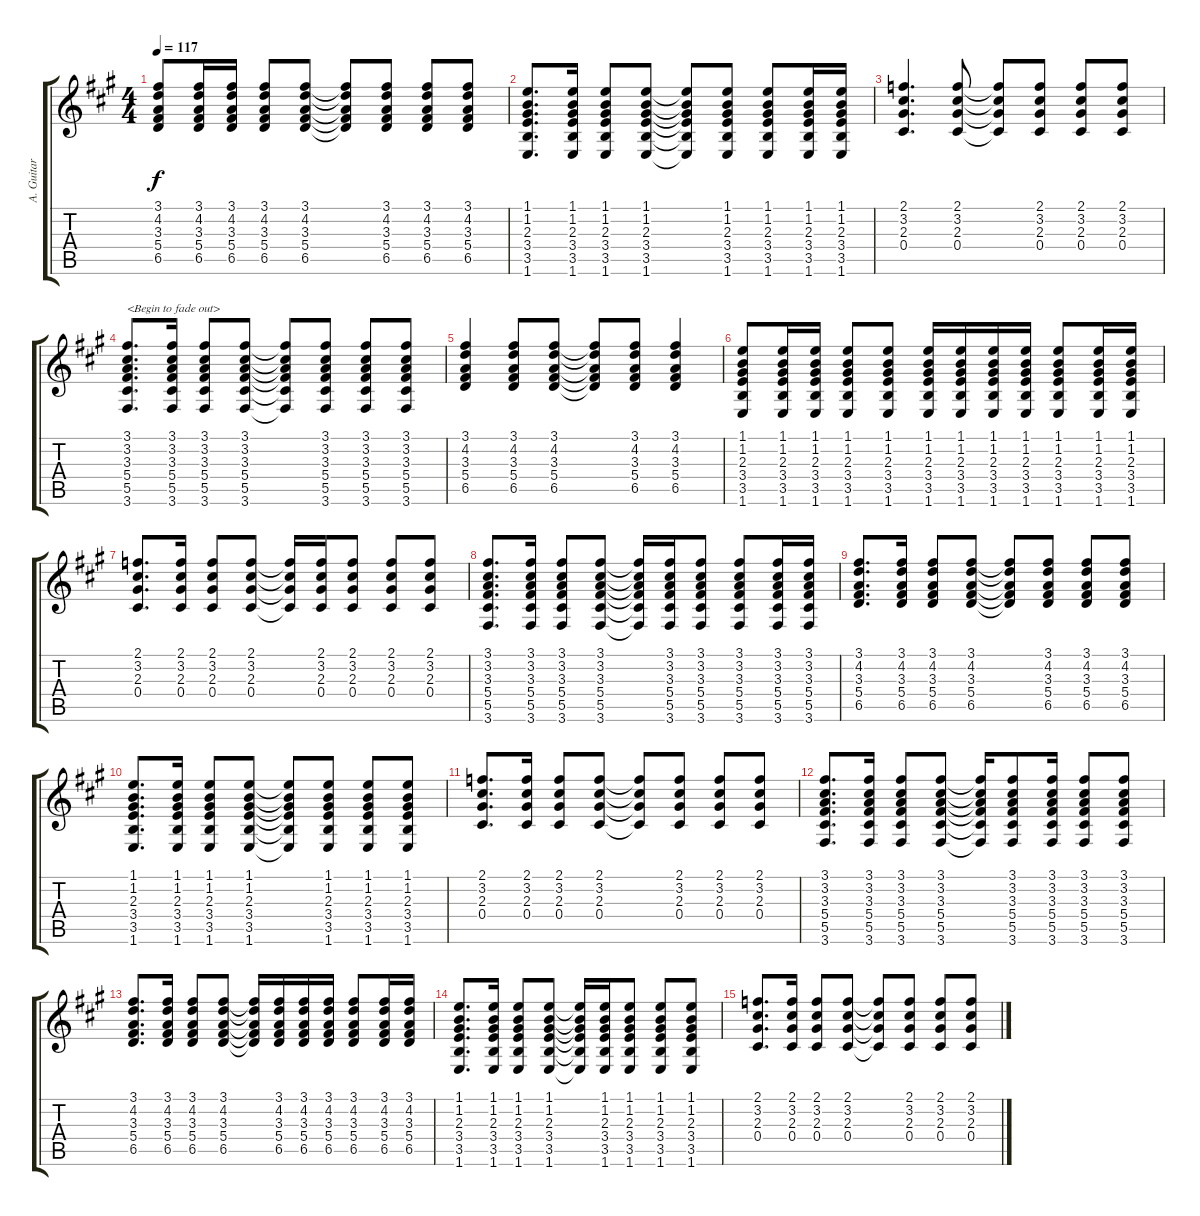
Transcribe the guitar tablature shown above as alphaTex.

\track ("A. Guitar II" "A. Guitar ") {instrument acousticguitarsteel}
\staff {score tabs}
\tuning (Eb4 Bb3 Gb3 Db3 Ab2 Eb2) {hide}
\ts (4 4)
\tempo 117
\clef g2
\ks a
(3.1 4.2 3.3 5.4 6.5).8{dy f} (3.1 4.2 3.3 5.4 6.5).16 (3.1 4.2 3.3 5.4 6.5).16 (3.1 4.2 3.3 5.4 6.5).8 (3.1 4.2 3.3 5.4 6.5).8 (3.1{t} 4.2{t} 3.3{t} 5.4{t} 6.5{t}).8 (3.1 4.2 3.3 5.4 6.5).8 (3.1 4.2 3.3 5.4 6.5).8 (3.1 4.2 3.3 5.4 6.5).8 |
(1.1 1.2 2.3 3.4 3.5 1.6).8{d} (1.1 1.2 2.3 3.4 3.5 1.6).16 (1.1 1.2 2.3 3.4 3.5 1.6).8 (1.1 1.2 2.3 3.4 3.5 1.6).8 (1.1{t} 1.2{t} 2.3{t} 3.4{t} 3.5{t} 1.6{t}).8 (1.1 1.2 2.3 3.4 3.5 1.6).8 (1.1 1.2 2.3 3.4 3.5 1.6).8 (1.1 1.2 2.3 3.4 3.5 1.6).16 (1.1 1.2 2.3 3.4 3.5 1.6).16 |
(2.1 3.2 2.3 0.4).4{d} (2.1 3.2 2.3 0.4).8 (2.1{t} 3.2{t} 2.3{t} 0.4{t}).8 (2.1 3.2 2.3 0.4).8 (2.1 3.2 2.3 0.4).8 (2.1 3.2 2.3 0.4).8 |
(3.1 3.2 3.3 5.4 5.5 3.6).8{d txt "<Begin to fade out>"} (3.1 3.2 3.3 5.4 5.5 3.6).16 (3.1 3.2 3.3 5.4 5.5 3.6).8 (3.1 3.2 3.3 5.4 5.5 3.6).8 (3.1{t} 3.2{t} 3.3{t} 5.4{t} 5.5{t} 3.6{t}).8 (3.1 3.2 3.3 5.4 5.5 3.6).8 (3.1 3.2 3.3 5.4 5.5 3.6).8 (3.1 3.2 3.3 5.4 5.5 3.6).8 |
(3.1 4.2 3.3 5.4 6.5).4 (3.1 4.2 3.3 5.4 6.5).8 (3.1 4.2 3.3 5.4 6.5).8 (3.1{t} 4.2{t} 3.3{t} 5.4{t} 6.5{t}).8 (3.1 4.2 3.3 5.4 6.5).8 (3.1 4.2 3.3 5.4 6.5).4 |
(1.1 1.2 2.3 3.4 3.5 1.6).8 (1.1 1.2 2.3 3.4 3.5 1.6).16 (1.1 1.2 2.3 3.4 3.5 1.6).16 (1.1 1.2 2.3 3.4 3.5 1.6).8 (1.1 1.2 2.3 3.4 3.5 1.6).8 (1.1 1.2 2.3 3.4 3.5 1.6).16 (1.1 1.2 2.3 3.4 3.5 1.6).16 (1.1 1.2 2.3 3.4 3.5 1.6).16 (1.1 1.2 2.3 3.4 3.5 1.6).16 (1.1 1.2 2.3 3.4 3.5 1.6).8 (1.1 1.2 2.3 3.4 3.5 1.6).16 (1.1 1.2 2.3 3.4 3.5 1.6).16 |
(2.1 3.2 2.3 0.4).8{d} (2.1 3.2 2.3 0.4).16 (2.1 3.2 2.3 0.4).8 (2.1 3.2 2.3 0.4).8 (2.1{t} 3.2{t} 2.3{t} 0.4{t}).16 (2.1 3.2 2.3 0.4).16 (2.1 3.2 2.3 0.4).8 (2.1 3.2 2.3 0.4).8 (2.1 3.2 2.3 0.4).8 |
(3.1 3.2 3.3 5.4 5.5 3.6).8{d} (3.1 3.2 3.3 5.4 5.5 3.6).16 (3.1 3.2 3.3 5.4 5.5 3.6).8 (3.1 3.2 3.3 5.4 5.5 3.6).8 (3.1{t} 3.2{t} 3.3{t} 5.4{t} 5.5{t} 3.6{t}).16 (3.1 3.2 3.3 5.4 5.5 3.6).16 (3.1 3.2 3.3 5.4 5.5 3.6).8 (3.1 3.2 3.3 5.4 5.5 3.6).8 (3.1 3.2 3.3 5.4 5.5 3.6).16 (3.1 3.2 3.3 5.4 5.5 3.6).16 |
(3.1 4.2 3.3 5.4 6.5).8{d} (3.1 4.2 3.3 5.4 6.5).16 (3.1 4.2 3.3 5.4 6.5).8 (3.1 4.2 3.3 5.4 6.5).8 (3.1{t} 4.2{t} 3.3{t} 5.4{t} 6.5{t}).8 (3.1 4.2 3.3 5.4 6.5).8 (3.1 4.2 3.3 5.4 6.5).8 (3.1 4.2 3.3 5.4 6.5).8 |
(1.1 1.2 2.3 3.4 3.5 1.6).8{d} (1.1 1.2 2.3 3.4 3.5 1.6).16 (1.1 1.2 2.3 3.4 3.5 1.6).8 (1.1 1.2 2.3 3.4 3.5 1.6).8 (1.1{t} 1.2{t} 2.3{t} 3.4{t} 3.5{t} 1.6{t}).8 (1.1 1.2 2.3 3.4 3.5 1.6).8 (1.1 1.2 2.3 3.4 3.5 1.6).8 (1.1 1.2 2.3 3.4 3.5 1.6).8 |
(2.1 3.2 2.3 0.4).8{d} (2.1 3.2 2.3 0.4).16 (2.1 3.2 2.3 0.4).8 (2.1 3.2 2.3 0.4).8 (2.1{t} 3.2{t} 2.3{t} 0.4{t}).8 (2.1 3.2 2.3 0.4).8 (2.1 3.2 2.3 0.4).8 (2.1 3.2 2.3 0.4).8 |
(3.1 3.2 3.3 5.4 5.5 3.6).8{d} (3.1 3.2 3.3 5.4 5.5 3.6).16 (3.1 3.2 3.3 5.4 5.5 3.6).8 (3.1 3.2 3.3 5.4 5.5 3.6).8 (3.1{t} 3.2{t} 3.3{t} 5.4{t} 5.5{t} 3.6{t}).16 (3.1 3.2 3.3 5.4 5.5 3.6).8 (3.1 3.2 3.3 5.4 5.5 3.6).16 (3.1 3.2 3.3 5.4 5.5 3.6).8 (3.1 3.2 3.3 5.4 5.5 3.6).8 |
(3.1 4.2 3.3 5.4 6.5).8{d} (3.1 4.2 3.3 5.4 6.5).16 (3.1 4.2 3.3 5.4 6.5).8 (3.1 4.2 3.3 5.4 6.5).8 (3.1{t} 4.2{t} 3.3{t} 5.4{t} 6.5{t}).16 (3.1 4.2 3.3 5.4 6.5).16 (3.1 4.2 3.3 5.4 6.5).16 (3.1 4.2 3.3 5.4 6.5).16 (3.1 4.2 3.3 5.4 6.5).8 (3.1 4.2 3.3 5.4 6.5).16 (3.1 4.2 3.3 5.4 6.5).16 |
(1.1 1.2 2.3 3.4 3.5 1.6).8{d} (1.1 1.2 2.3 3.4 3.5 1.6).16 (1.1 1.2 2.3 3.4 3.5 1.6).8 (1.1 1.2 2.3 3.4 3.5 1.6).8 (1.1{t} 1.2{t} 2.3{t} 3.4{t} 3.5{t} 1.6{t}).16 (1.1 1.2 2.3 3.4 3.5 1.6).16 (1.1 1.2 2.3 3.4 3.5 1.6).8 (1.1 1.2 2.3 3.4 3.5 1.6).8 (1.1 1.2 2.3 3.4 3.5 1.6).8 |
(2.1 3.2 2.3 0.4).8{d} (2.1 3.2 2.3 0.4).16 (2.1 3.2 2.3 0.4).8 (2.1 3.2 2.3 0.4).8 (2.1{t} 3.2{t} 2.3{t} 0.4{t}).8 (2.1 3.2 2.3 0.4).8 (2.1 3.2 2.3 0.4).8 (2.1 3.2 2.3 0.4).8
